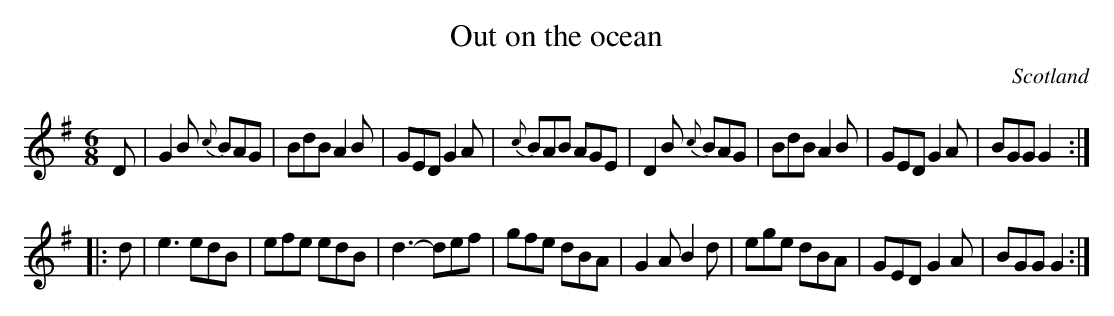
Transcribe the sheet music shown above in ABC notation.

X:1
T:Out on the ocean
O:Scotland
M:6/8
K:G
D|\
G2B {c}BAG|BdB A2B|GED G2A |{c}BAB AGE|\
D2B {c}BAG|BdB A2B|GED G2A|BGG G2:|
|:d|\
e3 edB|efe edB|d3-def|gfe dBA | \
G2A B2d|ege dBA|GED G2A|BGG G2:|
